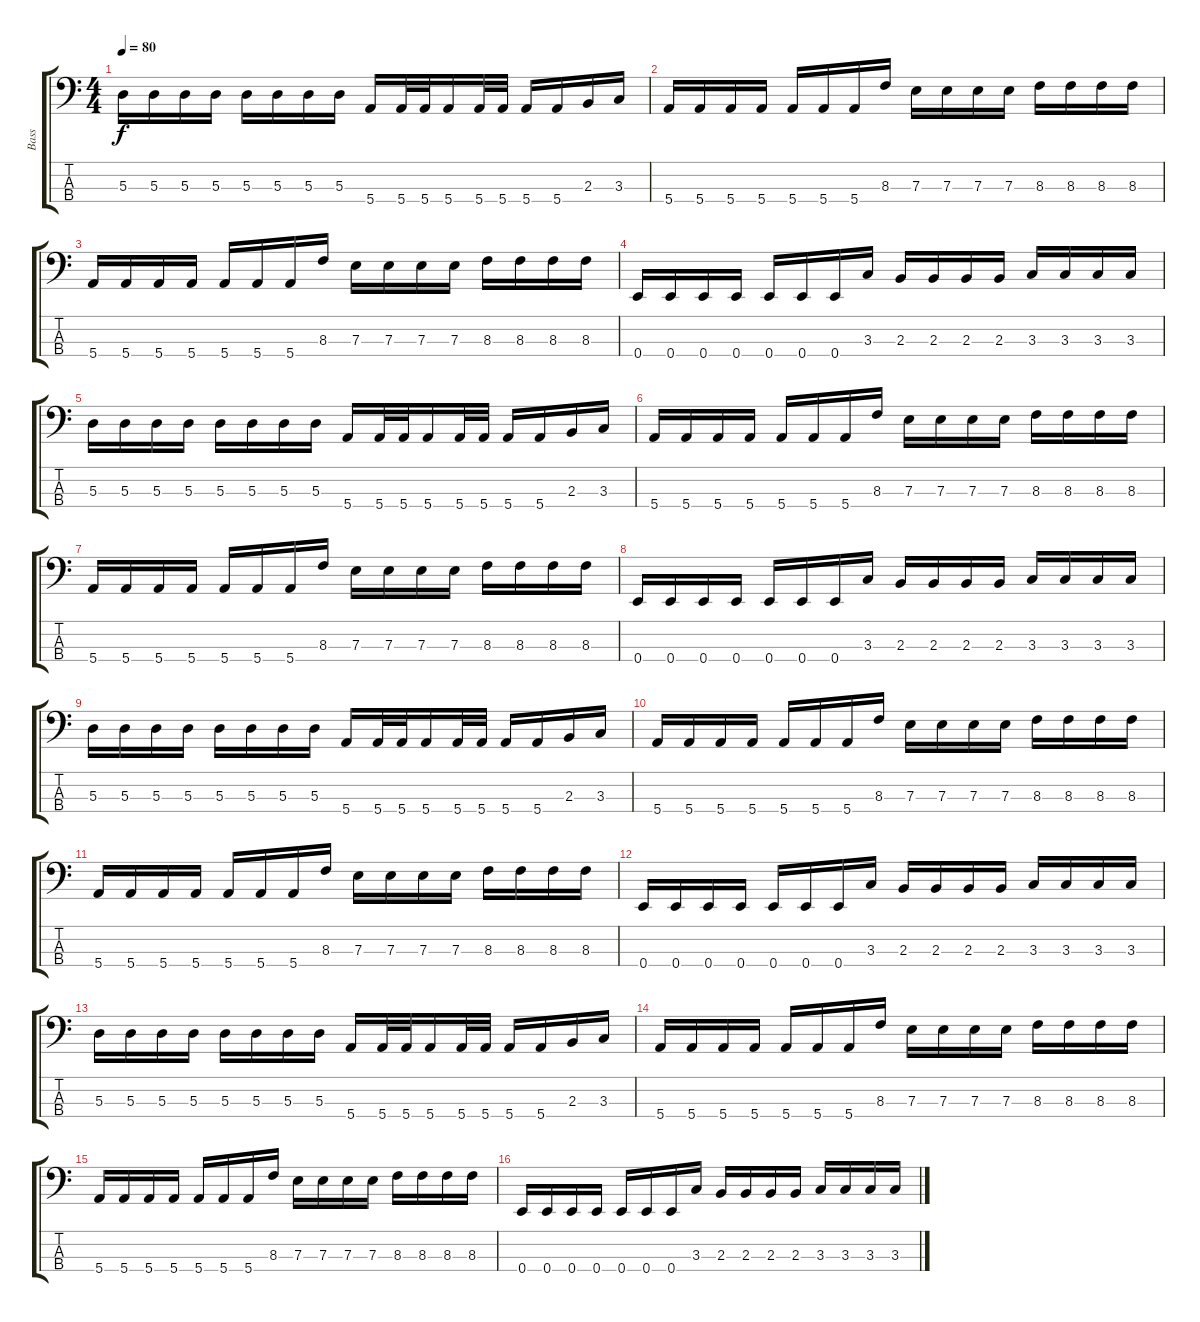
\track ("Bass" "Bass") {instrument electricbasspick}
\staff {score tabs}
\tuning (G2 D2 A1 E1) {hide}
\ts (4 4)
\tempo 80
\clef f4
\ks c
5.3.16{dy f} 5.3.16 5.3.16 5.3.16 5.3.16 5.3.16 5.3.16 5.3.16 5.4.16 5.4.32 5.4.32 5.4.16 5.4.32 5.4.32 5.4.16 5.4.16 2.3.16 3.3.16 |
5.4.16 5.4.16 5.4.16 5.4.16 5.4.16 5.4.16 5.4.16 8.3.16 7.3.16 7.3.16 7.3.16 7.3.16 8.3.16 8.3.16 8.3.16 8.3.16 |
5.4.16 5.4.16 5.4.16 5.4.16 5.4.16 5.4.16 5.4.16 8.3.16 7.3.16 7.3.16 7.3.16 7.3.16 8.3.16 8.3.16 8.3.16 8.3.16 |
0.4.16 0.4.16 0.4.16 0.4.16 0.4.16 0.4.16 0.4.16 3.3.16 2.3.16 2.3.16 2.3.16 2.3.16 3.3.16 3.3.16 3.3.16 3.3.16 |
5.3.16 5.3.16 5.3.16 5.3.16 5.3.16 5.3.16 5.3.16 5.3.16 5.4.16 5.4.32 5.4.32 5.4.16 5.4.32 5.4.32 5.4.16 5.4.16 2.3.16 3.3.16 |
5.4.16 5.4.16 5.4.16 5.4.16 5.4.16 5.4.16 5.4.16 8.3.16 7.3.16 7.3.16 7.3.16 7.3.16 8.3.16 8.3.16 8.3.16 8.3.16 |
5.4.16 5.4.16 5.4.16 5.4.16 5.4.16 5.4.16 5.4.16 8.3.16 7.3.16 7.3.16 7.3.16 7.3.16 8.3.16 8.3.16 8.3.16 8.3.16 |
0.4.16 0.4.16 0.4.16 0.4.16 0.4.16 0.4.16 0.4.16 3.3.16 2.3.16 2.3.16 2.3.16 2.3.16 3.3.16 3.3.16 3.3.16 3.3.16 |
5.3.16 5.3.16 5.3.16 5.3.16 5.3.16 5.3.16 5.3.16 5.3.16 5.4.16 5.4.32 5.4.32 5.4.16 5.4.32 5.4.32 5.4.16 5.4.16 2.3.16 3.3.16 |
5.4.16 5.4.16 5.4.16 5.4.16 5.4.16 5.4.16 5.4.16 8.3.16 7.3.16 7.3.16 7.3.16 7.3.16 8.3.16 8.3.16 8.3.16 8.3.16 |
5.4.16 5.4.16 5.4.16 5.4.16 5.4.16 5.4.16 5.4.16 8.3.16 7.3.16 7.3.16 7.3.16 7.3.16 8.3.16 8.3.16 8.3.16 8.3.16 |
0.4.16 0.4.16 0.4.16 0.4.16 0.4.16 0.4.16 0.4.16 3.3.16 2.3.16 2.3.16 2.3.16 2.3.16 3.3.16 3.3.16 3.3.16 3.3.16 |
5.3.16 5.3.16 5.3.16 5.3.16 5.3.16 5.3.16 5.3.16 5.3.16 5.4.16 5.4.32 5.4.32 5.4.16 5.4.32 5.4.32 5.4.16 5.4.16 2.3.16 3.3.16 |
5.4.16 5.4.16 5.4.16 5.4.16 5.4.16 5.4.16 5.4.16 8.3.16 7.3.16 7.3.16 7.3.16 7.3.16 8.3.16 8.3.16 8.3.16 8.3.16 |
5.4.16 5.4.16 5.4.16 5.4.16 5.4.16 5.4.16 5.4.16 8.3.16 7.3.16 7.3.16 7.3.16 7.3.16 8.3.16 8.3.16 8.3.16 8.3.16 |
0.4.16 0.4.16 0.4.16 0.4.16 0.4.16 0.4.16 0.4.16 3.3.16 2.3.16 2.3.16 2.3.16 2.3.16 3.3.16 3.3.16 3.3.16 3.3.16
